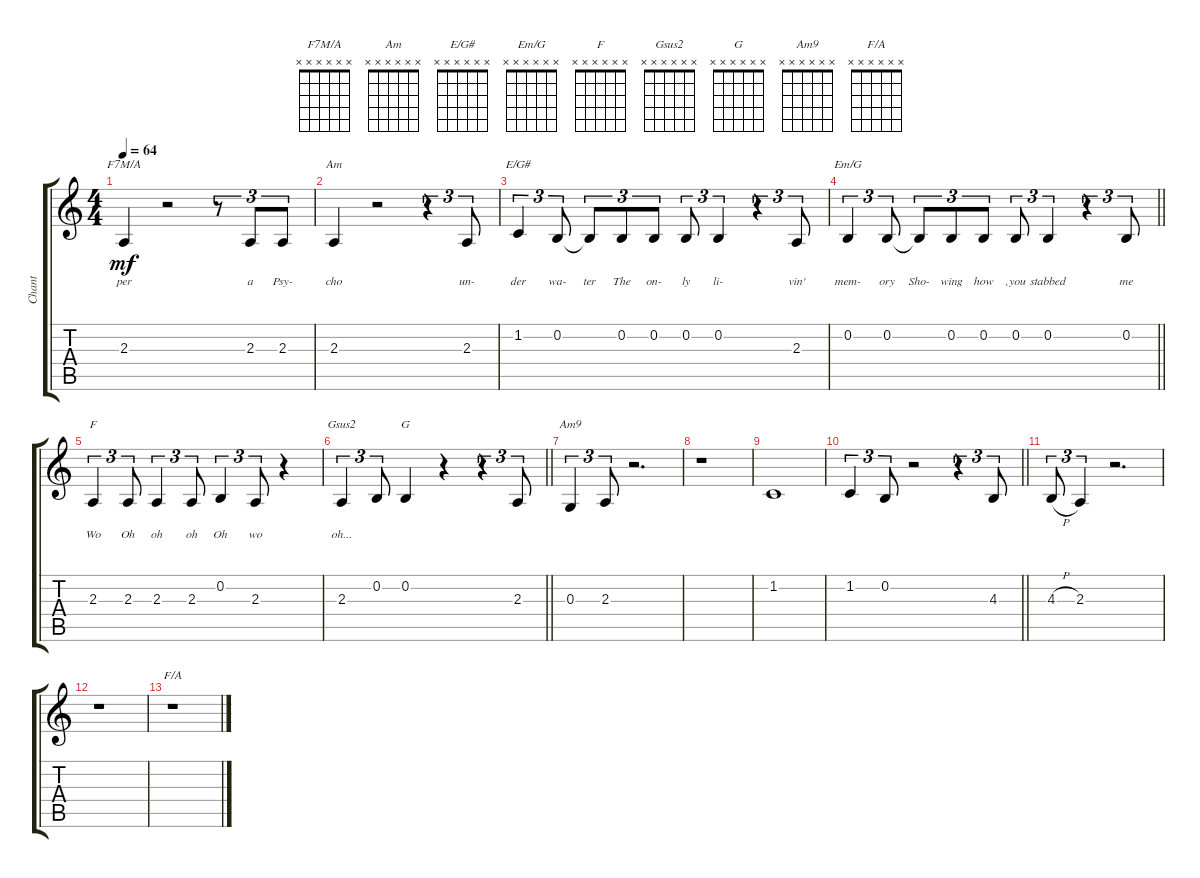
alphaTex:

\track ("Chant" "Chant") {instrument drawbarorgan}
\staff {score tabs}
\tuning (E4 B3 G3 D3 A2 E2) {hide}
\chord ("F7M/A" x x x x x x)
\chord ("Am" x x x x x x)
\chord ("E/G#" x x x x x x)
\chord ("Em/G" x x x x x x)
\chord ("F" x x x x x x)
\chord ("Gsus2" x x x x x x)
\chord ("G" x x x x x x)
\chord ("Am9" x x x x x x)
\chord ("F/A" x x x x x x)
\ts (4 4)
\tempo 64
\clef g2
\ks c
2.3.4{ch "F7M/A" lyrics (0 "per") lyrics (1 "") lyrics (2 "") lyrics (3 "") lyrics (4 "") dy mf} r.2 r.8{tu (3 2)} 2.3.8{tu (3 2) lyrics (0 "a") lyrics (1 "") lyrics (2 "") lyrics (3 "") lyrics (4 "")} 2.3.8{tu (3 2) lyrics (0 "Psy-") lyrics (1 "") lyrics (2 "") lyrics (3 "") lyrics (4 "")} |
2.3.4{ch "Am" lyrics (0 "cho") lyrics (1 "") lyrics (2 "") lyrics (3 "") lyrics (4 "")} r.2 r.4{tu (3 2)} 2.3.8{tu (3 2) lyrics (0 "un-") lyrics (1 "") lyrics (2 "") lyrics (3 "") lyrics (4 "")} |
1.2.4{tu (3 2) ch "E/G#" lyrics (0 "der") lyrics (1 "") lyrics (2 "") lyrics (3 "") lyrics (4 "")} 0.2.8{tu (3 2) lyrics (0 "wa-") lyrics (1 "") lyrics (2 "") lyrics (3 "") lyrics (4 "")} 0.2{t}.8{tu (3 2) lyrics (0 "ter") lyrics (1 "") lyrics (2 "") lyrics (3 "") lyrics (4 "")} 0.2.8{tu (3 2) lyrics (0 "The") lyrics (1 "") lyrics (2 "") lyrics (3 "") lyrics (4 "")} 0.2.8{tu (3 2) lyrics (0 "on-") lyrics (1 "") lyrics (2 "") lyrics (3 "") lyrics (4 "")} 0.2.8{tu (3 2) lyrics (0 "ly") lyrics (1 "") lyrics (2 "") lyrics (3 "") lyrics (4 "")} 0.2.4{tu (3 2) lyrics (0 "li-") lyrics (1 "") lyrics (2 "") lyrics (3 "") lyrics (4 "")} r.4{tu (3 2)} 2.3.8{tu (3 2) lyrics (0 "vin'") lyrics (1 "") lyrics (2 "") lyrics (3 "") lyrics (4 "")} |
\barLineRight lightlight
0.2.4{tu (3 2) ch "Em/G" lyrics (0 "mem-") lyrics (1 "") lyrics (2 "") lyrics (3 "") lyrics (4 "")} 0.2.8{tu (3 2) lyrics (0 "ory") lyrics (1 "") lyrics (2 "") lyrics (3 "") lyrics (4 "")} 0.2{t}.8{tu (3 2) lyrics (0 "Sho-") lyrics (1 "") lyrics (2 "") lyrics (3 "") lyrics (4 "")} 0.2.8{tu (3 2) lyrics (0 "wing") lyrics (1 "") lyrics (2 "") lyrics (3 "") lyrics (4 "")} 0.2.8{tu (3 2) lyrics (0 "how") lyrics (1 "") lyrics (2 "") lyrics (3 "") lyrics (4 "")} 0.2.8{tu (3 2) lyrics (0 ",you") lyrics (1 "") lyrics (2 "") lyrics (3 "") lyrics (4 "")} 0.2.4{tu (3 2) lyrics (0 "stabbed") lyrics (1 "") lyrics (2 "") lyrics (3 "") lyrics (4 "")} r.4{tu (3 2)} 0.2.8{tu (3 2) lyrics (0 "me") lyrics (1 "") lyrics (2 "") lyrics (3 "") lyrics (4 "")} |
2.3.4{tu (3 2) ch "F" lyrics (0 "Wo") lyrics (1 "") lyrics (2 "") lyrics (3 "") lyrics (4 "")} 2.3.8{tu (3 2) lyrics (0 "Oh") lyrics (1 "") lyrics (2 "") lyrics (3 "") lyrics (4 "")} 2.3.4{tu (3 2) lyrics (0 "oh") lyrics (1 "") lyrics (2 "") lyrics (3 "") lyrics (4 "")} 2.3.8{tu (3 2) lyrics (0 "oh") lyrics (1 "") lyrics (2 "") lyrics (3 "") lyrics (4 "")} 0.2.4{tu (3 2) lyrics (0 "Oh") lyrics (1 "") lyrics (2 "") lyrics (3 "") lyrics (4 "")} 2.3.8{tu (3 2) lyrics (0 "wo") lyrics (1 "") lyrics (2 "") lyrics (3 "") lyrics (4 "")} r.4 |
\barLineRight lightlight
2.3.4{tu (3 2) ch "Gsus2" lyrics (0 "oh...") lyrics (1 "") lyrics (2 "") lyrics (3 "") lyrics (4 "")} 0.2.8{tu (3 2)} 0.2.4{ch "G"} r.4 r.4{tu (3 2)} 2.3.8{tu (3 2)} |
0.3.4{tu (3 2) ch "Am9"} 2.3.8{tu (3 2)} r.2{d} |
r.1 |
1.2.1 |
\barLineRight lightlight
1.2.4{tu (3 2)} 0.2.8{tu (3 2)} r.2 r.4{tu (3 2)} 4.3.8{tu (3 2)} |
4.3{h}.8{tu (3 2)} 2.3.4{tu (3 2)} r.2{d} |
r.1 |
r.1{ch "F/A"}
